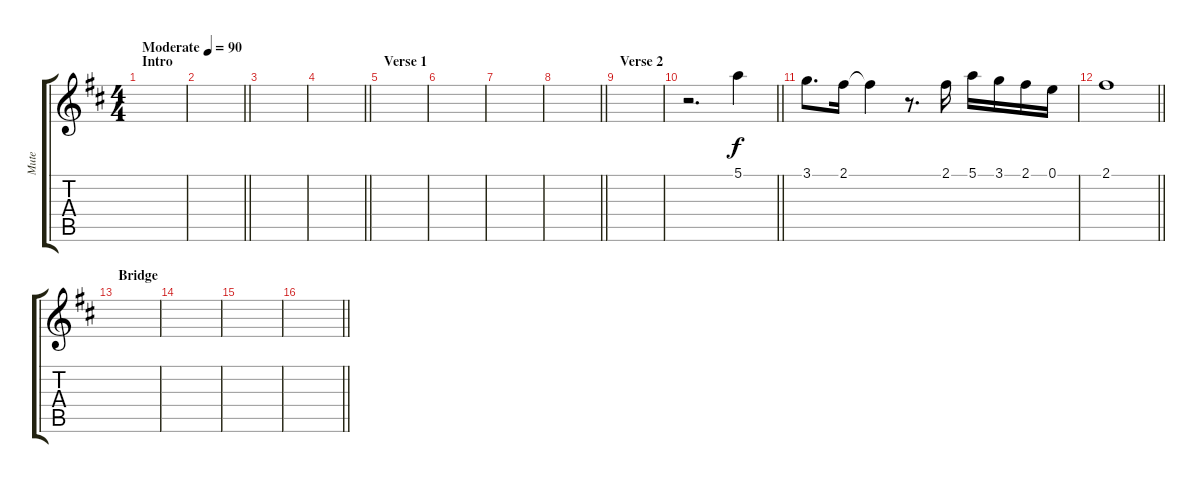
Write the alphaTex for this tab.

\track ("Mute" "Mute") {mute instrument acousticguitarsteel}
\staff {score tabs}
\tuning (E4 B3 G3 D3 A2 E2) {hide}
\ts (4 4)
\section ("" "Intro")
\tempo (90 "Moderate")
\clef g2
\ks d
|
\barLineRight lightlight
|
|
\barLineRight lightlight
|
\section ("" "Verse 1")
|
|
|
\barLineRight lightlight
|
\section ("" "Verse 2")
|
\barLineRight lightlight
r.2{d} 5.1.4 |
3.1.8{d} 2.1.16 2.1{t}.4 r.8{d} 2.1.16 5.1.16 3.1.16 2.1.16 0.1.16 |
\barLineRight lightlight
2.1.1 |
\section ("" "Bridge")
|
|
|
\barLineRight lightlight
